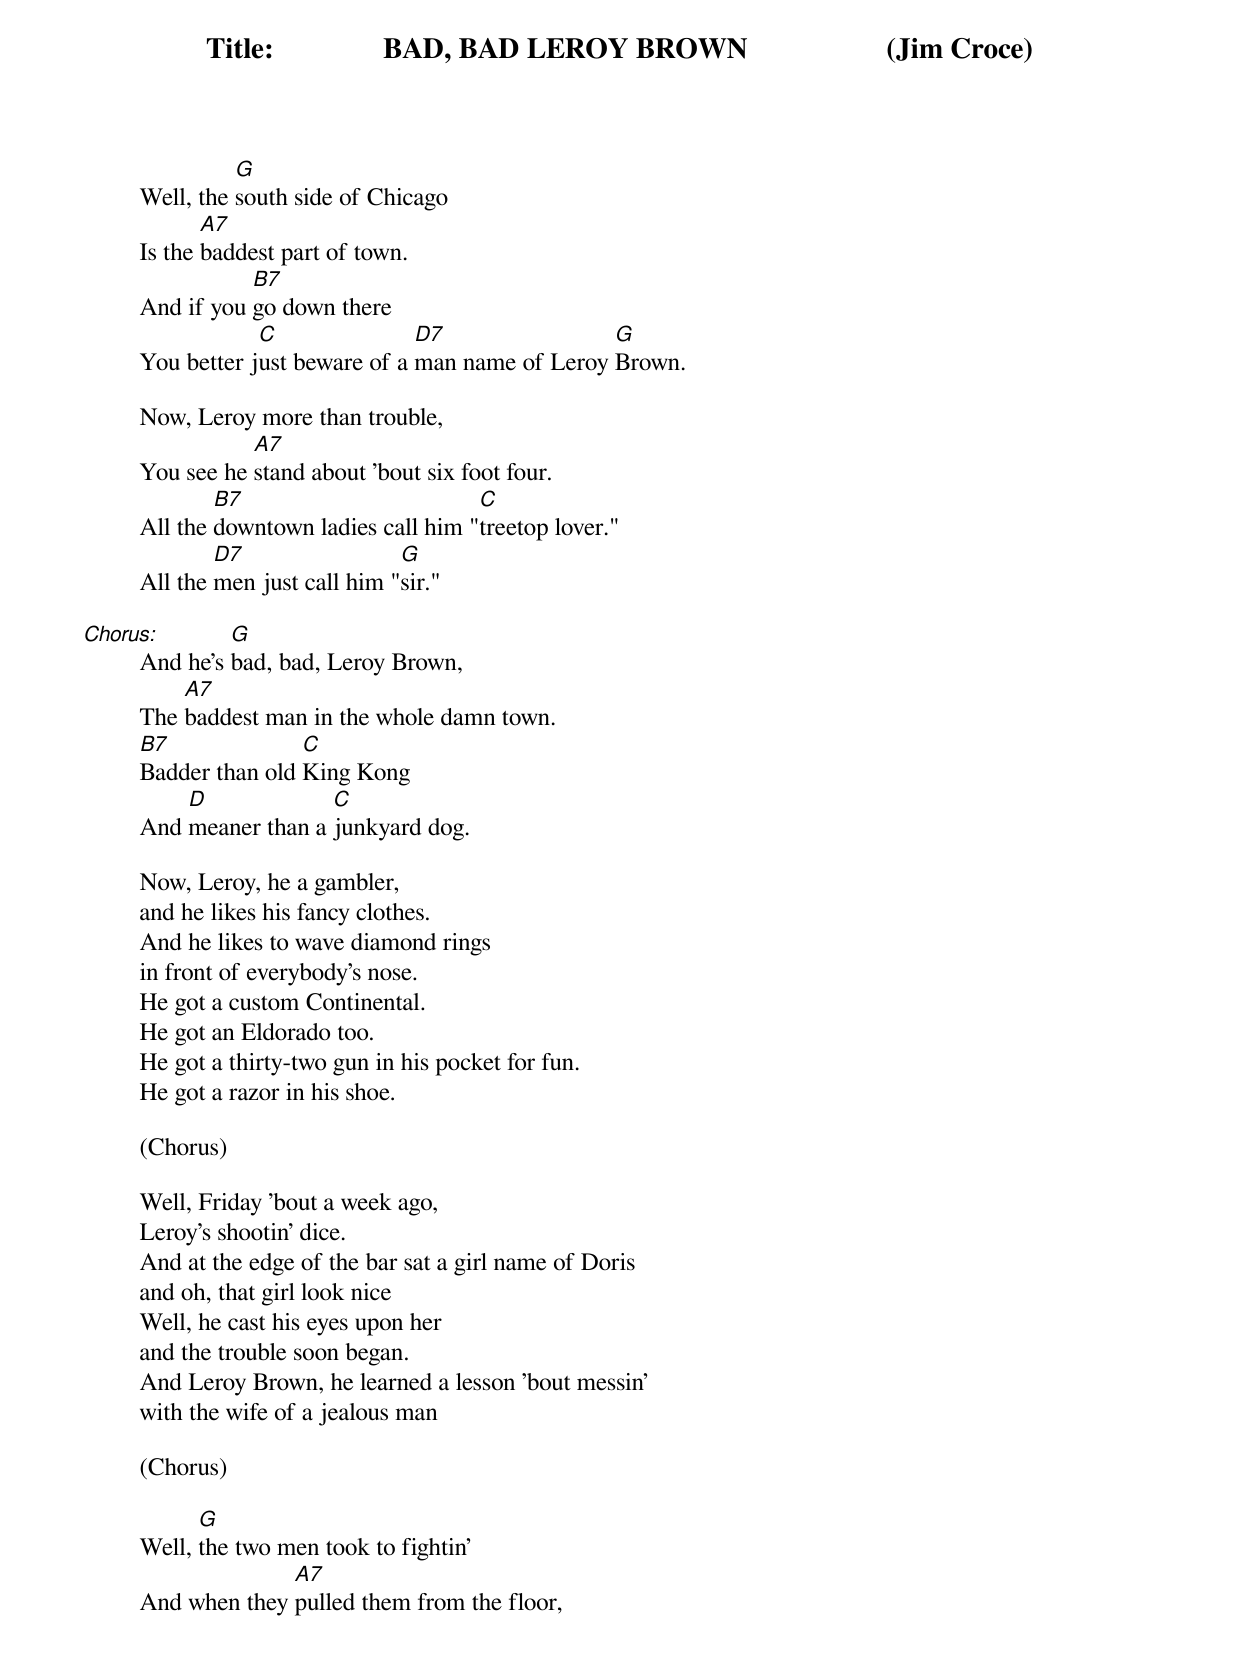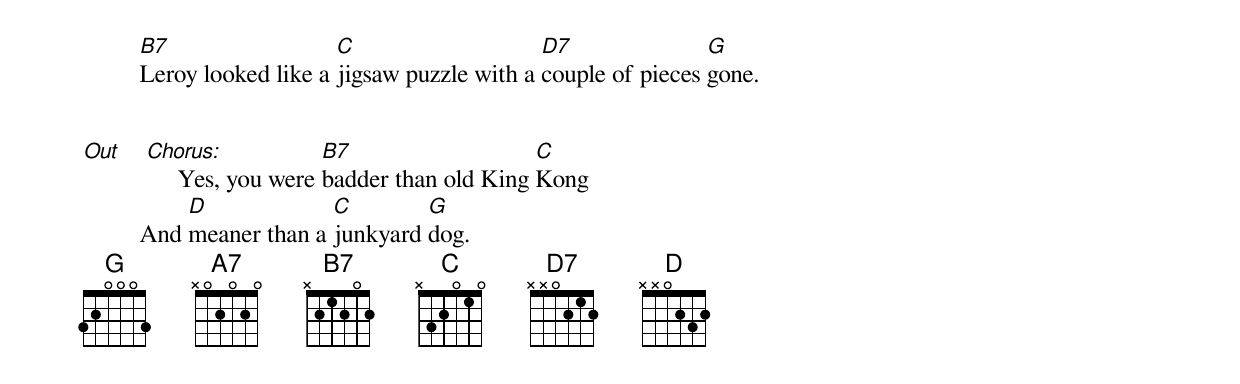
Title:               BAD, BAD LEROY BROWN                   (Jim Croce)

                   G
         Well, the south side of Chicago
                A7
         Is the baddest part of town.
                    B7
         And if you go down there
                     C               D7                G
         You better just beware of a man name of Leroy Brown.

         Now, Leroy more than trouble,
                    A7
         You see he stand about 'bout six foot four.
                 B7                        C
         All the downtown ladies call him "treetop lover."
                 D7                 G
         All the men just call him "sir."

Chorus:           G
         And he's bad, bad, Leroy Brown,
             A7
         The baddest man in the whole damn town.
         B7              C
         Badder than old King Kong
             D             C
         And meaner than a junkyard dog.

         Now, Leroy, he a gambler,
         and he likes his fancy clothes.
         And he likes to wave diamond rings
         in front of everybody's nose.
         He got a custom Continental.
         He got an Eldorado too.
         He got a thirty-two gun in his pocket for fun.
         He got a razor in his shoe.

         (Chorus)

         Well, Friday 'bout a week ago,
         Leroy's shootin' dice.
         And at the edge of the bar sat a girl name of Doris
         and oh, that girl look nice
         Well, he cast his eyes upon her
         and the trouble soon began.
         And Leroy Brown, he learned a lesson 'bout messin'
         with the wife of a jealous man

         (Chorus)

               G
         Well, the two men took to fightin'
                       A7
         And when they pulled them from the floor,
         B7                  C                    D7               G
         Leroy looked like a jigsaw puzzle with a couple of pieces gone.


Out Chorus:            B7                   C
         Yes, you were badder than old King Kong
             D             C        G
         And meaner than a junkyard dog.
